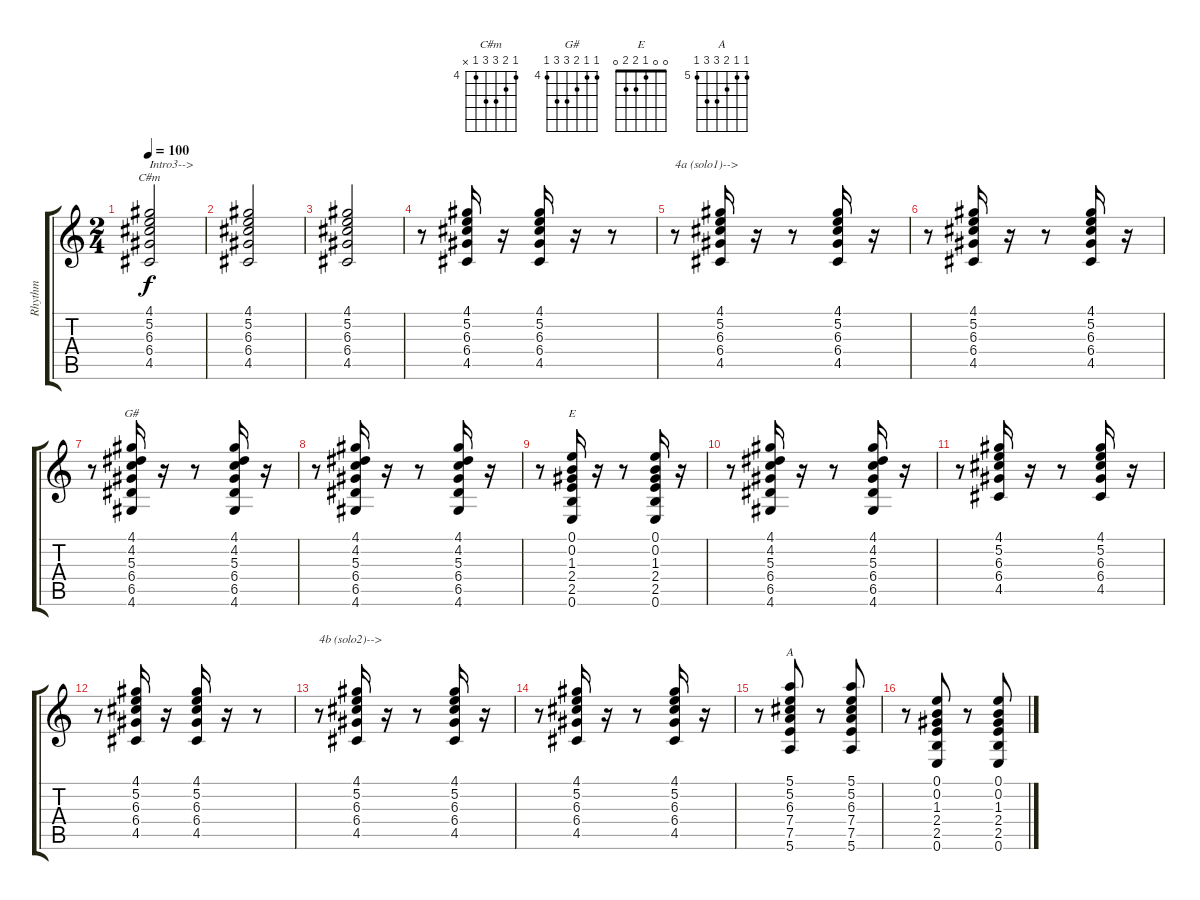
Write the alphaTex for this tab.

\track ("Rhythm" "Rhythm") {instrument acousticguitarsteel}
\staff {score tabs}
\tuning (E4 B3 G3 D3 A2 E2) {hide}
\chord ("C#m" 4 5 6 6 4 x) {firstfret 4}
\chord ("G#" 4 4 5 6 6 4) {firstfret 4}
\chord ("E" 0 0 1 2 2 0)
\chord ("A" 5 5 6 7 7 5) {firstfret 5}
\ts (2 4)
\tempo 100
\clef g2
\ks c
(4.1 5.2 6.3 6.4 4.5).2{ch "C#m" txt "Intro3-->" dy f} |
(4.1 5.2 6.3 6.4 4.5).2 |
(4.1 5.2 6.3 6.4 4.5).2 |
r.8 (4.1 5.2 6.3 6.4 4.5).16 r.16 (4.1 5.2 6.3 6.4 4.5).16 r.16 r.8 |
r.8{txt "4a (solo1)-->"} (4.1 5.2 6.3 6.4 4.5).16 r.16 r.8 (4.1 5.2 6.3 6.4 4.5).16 r.16 |
r.8 (4.1 5.2 6.3 6.4 4.5).16 r.16 r.8 (4.1 5.2 6.3 6.4 4.5).16 r.16 |
r.8 (4.1 4.2 5.3 6.4 6.5 4.6).16{ch "G#"} r.16 r.8 (4.1 4.2 5.3 6.4 6.5 4.6).16 r.16 |
r.8 (4.1 4.2 5.3 6.4 6.5 4.6).16 r.16 r.8 (4.1 4.2 5.3 6.4 6.5 4.6).16 r.16 |
r.8 (0.1 0.2 1.3 2.4 2.5 0.6).16{ch "E"} r.16 r.8 (0.1 0.2 1.3 2.4 2.5 0.6).16 r.16 |
r.8 (4.1 4.2 5.3 6.4 6.5 4.6).16 r.16 r.8 (4.1 4.2 5.3 6.4 6.5 4.6).16 r.16 |
r.8 (4.1 5.2 6.3 6.4 4.5).16 r.16 r.8 (4.1 5.2 6.3 6.4 4.5).16 r.16 |
r.8 (4.1 5.2 6.3 6.4 4.5).16 r.16 (4.1 5.2 6.3 6.4 4.5).16 r.16 r.8 |
r.8{txt "4b (solo2)-->"} (4.1 5.2 6.3 6.4 4.5).16 r.16 r.8 (4.1 5.2 6.3 6.4 4.5).16 r.16 |
r.8 (4.1 5.2 6.3 6.4 4.5).16 r.16 r.8 (4.1 5.2 6.3 6.4 4.5).16 r.16 |
r.8 (5.1 5.2 6.3 7.4 7.5 5.6).8{ch "A"} r.8 (5.1 5.2 6.3 7.4 7.5 5.6).8 |
r.8 (0.1 0.2 1.3 2.4 2.5 0.6).8 r.8 (0.1 0.2 1.3 2.4 2.5 0.6).8
